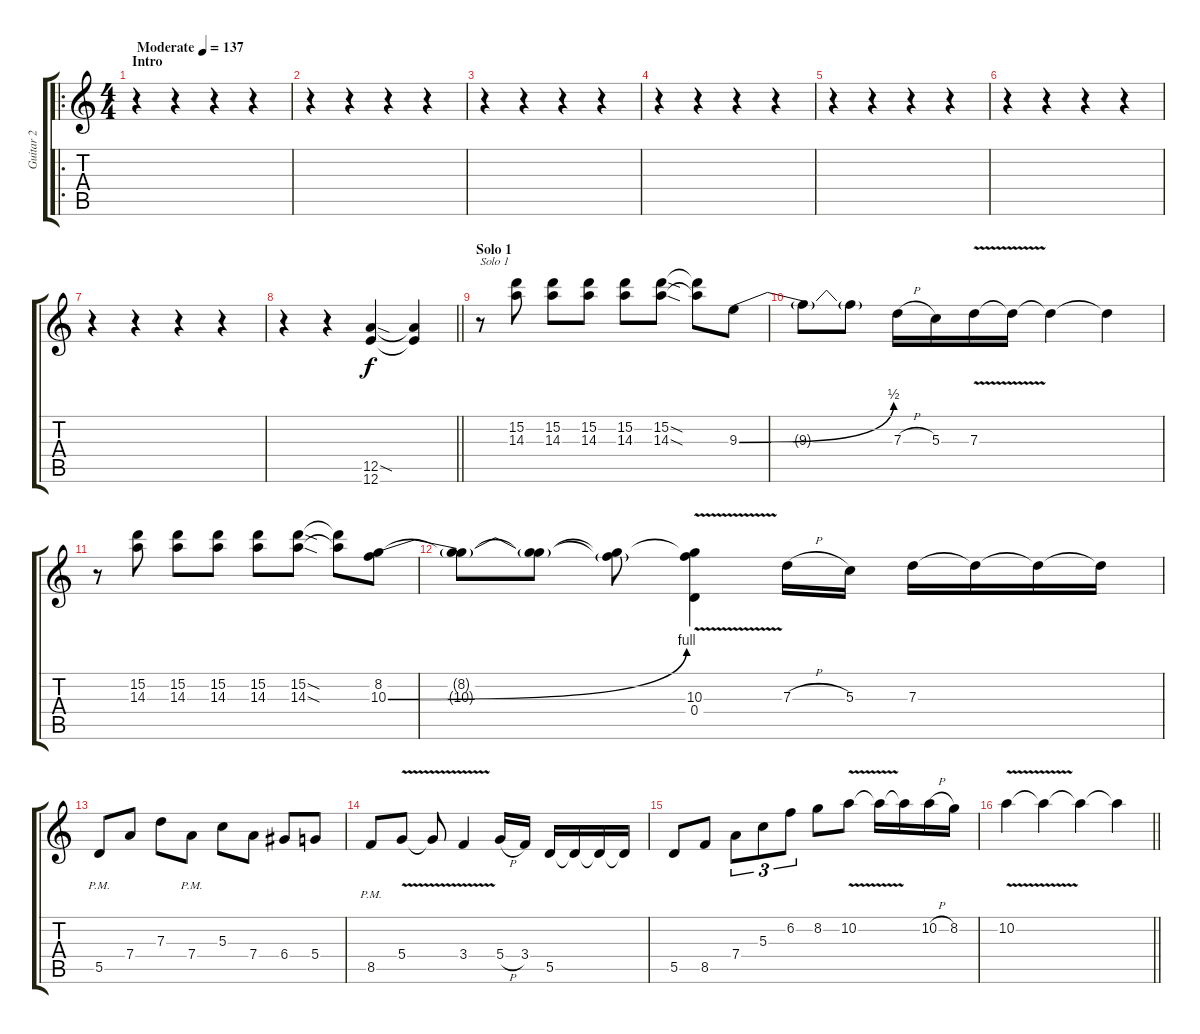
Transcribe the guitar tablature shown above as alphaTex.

\track ("Guitar 2" "Guitar 2") {instrument overdrivenguitar}
\staff {score tabs}
\tuning (E4 B3 G3 D3 A2 E2) {hide}
\ro
\ts (4 4)
\section ("" "Intro")
\tempo (137 "Moderate")
\clef g2
\ks c
r.4{dy f instrument overdrivenguitar} r.4 r.4 r.4 |
r.4 r.4 r.4 r.4 |
r.4 r.4 r.4 r.4 |
r.4 r.4 r.4 r.4 |
r.4 r.4 r.4 r.4 |
r.4 r.4 r.4 r.4 |
r.4 r.4 r.4 r.4 |
\barLineRight lightlight
r.4 r.4 (12.5{sod} 12.6).4 (12.5{t} 12.6{t}).4 |
\section ("" "Solo 1")
r.8{txt "Solo 1"} (15.2 14.3).8 (15.2 14.3).8 (15.2 14.3).8 (15.2 14.3).8 (15.2{sod} 14.3{sod}).8 (15.2{t} 14.3{t}).8 9.3{be (bend 0 0 60 2)}.8 |
9.3{t}.8 9.3{t}.8 7.3{h}.16 5.3.16 7.3{v}.16 7.3{t}.16 7.3{t}.4 7.3{t}.4 |
r.8 (15.2 14.3).8 (15.2 14.3).8 (15.2 14.3).8 (15.2 14.3).8 (15.2{sod} 14.3{sod}).8 (15.2{t} 14.3{t}).8 (8.2 10.3{be (bend 0 0 60 4)}).8 |
(8.2{t} 10.3{t}).8 (8.2{t} 10.3{t}).8 (8.2{t} 10.3{t}).8 (8.2{t} 10.3{v} 0.4).4 7.3{h}.16 5.3.16 7.3.16 7.3{t}.16 7.3{t}.16 7.3{t}.16 |
5.5{pm}.8 7.4.8 7.3.8 7.4{pm}.8 5.3.8 7.4.8 6.4.8 5.4.8 |
8.5{pm}.8 5.4{v}.8 5.4{t}.8 3.4{v}.4 5.4{h}.16 3.4.16 5.5.16 5.5{t}.16 5.5{t}.16 5.5{t}.16 |
5.5.8 8.5.8 7.4.8{tu (3 2)} 5.3.8{tu (3 2)} 6.2.8{tu (3 2)} 8.2.8 10.2{v}.8 10.2{t}.16 10.2{t}.16 10.2{h}.16 8.2.16 |
\barLineRight lightlight
10.2{v}.4 10.2{t}.4 10.2{t}.4 10.2{t}.4
